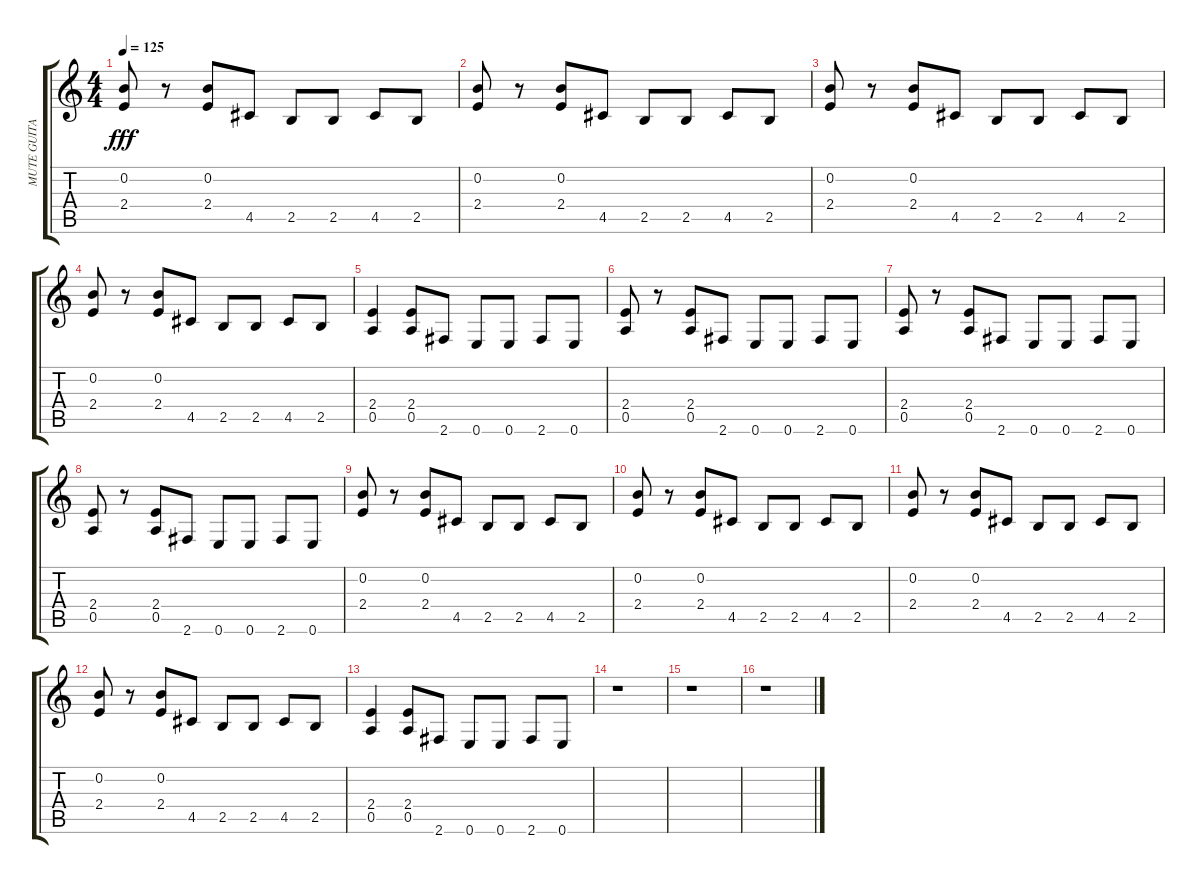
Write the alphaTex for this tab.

\track ("MUTE GUITAR" "MUTE GUITA") {instrument electricguitarmuted}
\staff {score tabs}
\tuning (E4 B3 G3 D3 A2 E2) {hide}
\ts (4 4)
\tempo 125
\clef g2
\ks c
(0.2 2.4).8{dy fff} r.8 (0.2 2.4).8 4.5.8 2.5.8 2.5.8 4.5.8 2.5.8 |
(0.2 2.4).8 r.8 (0.2 2.4).8 4.5.8 2.5.8 2.5.8 4.5.8 2.5.8 |
(0.2 2.4).8 r.8 (0.2 2.4).8 4.5.8 2.5.8 2.5.8 4.5.8 2.5.8 |
(0.2 2.4).8 r.8 (0.2 2.4).8 4.5.8 2.5.8 2.5.8 4.5.8 2.5.8 |
(2.4 0.5).4 (2.4 0.5).8 2.6.8 0.6.8 0.6.8 2.6.8 0.6.8 |
(2.4 0.5).8 r.8 (2.4 0.5).8 2.6.8 0.6.8 0.6.8 2.6.8 0.6.8 |
(2.4 0.5).8 r.8 (2.4 0.5).8 2.6.8 0.6.8 0.6.8 2.6.8 0.6.8 |
(2.4 0.5).8 r.8 (2.4 0.5).8 2.6.8 0.6.8 0.6.8 2.6.8 0.6.8 |
(0.2 2.4).8 r.8 (0.2 2.4).8 4.5.8 2.5.8 2.5.8 4.5.8 2.5.8 |
(0.2 2.4).8 r.8 (0.2 2.4).8 4.5.8 2.5.8 2.5.8 4.5.8 2.5.8 |
(0.2 2.4).8 r.8 (0.2 2.4).8 4.5.8 2.5.8 2.5.8 4.5.8 2.5.8 |
(0.2 2.4).8 r.8 (0.2 2.4).8 4.5.8 2.5.8 2.5.8 4.5.8 2.5.8 |
(2.4 0.5).4 (2.4 0.5).8 2.6.8 0.6.8 0.6.8 2.6.8 0.6.8 |
r.1 |
r.1 |
r.1
